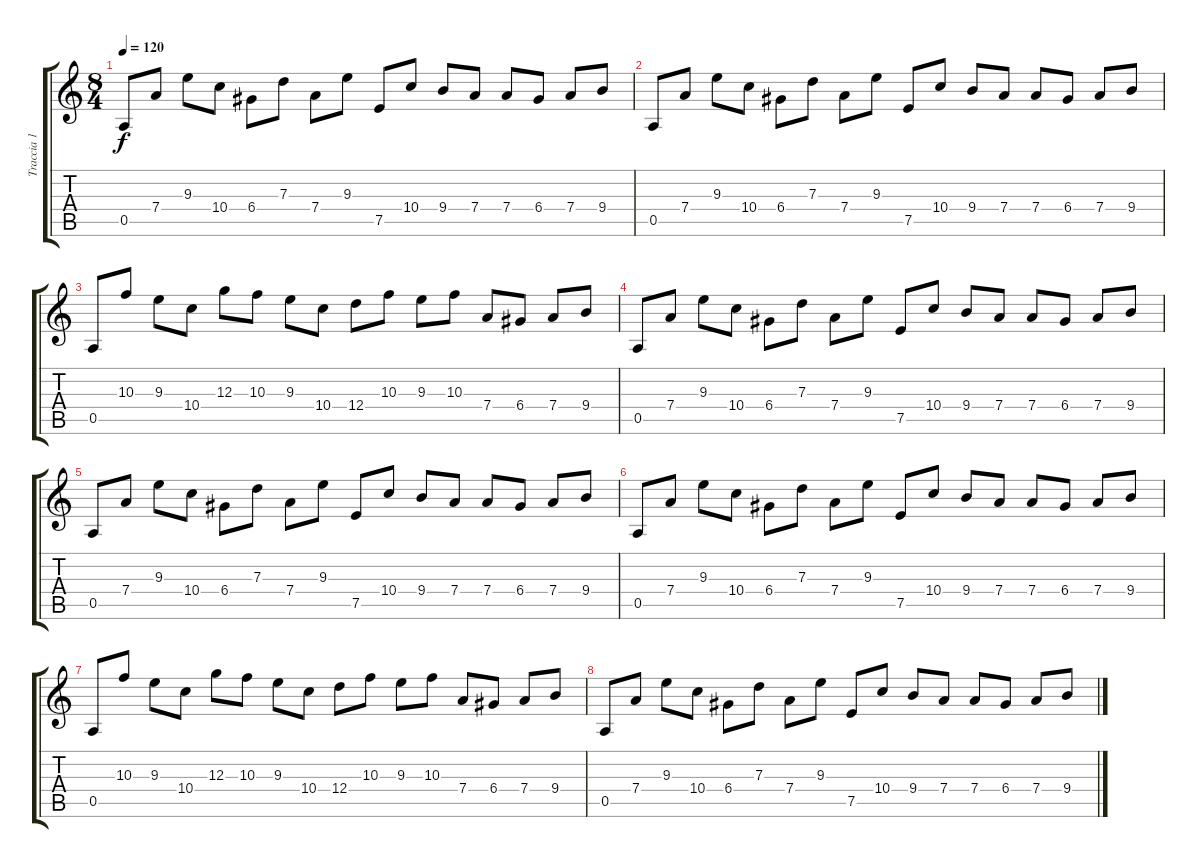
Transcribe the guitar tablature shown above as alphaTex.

\track ("Traccia 1" "Traccia 1") {instrument distortionguitar}
\staff {score tabs}
\tuning (E4 B3 G3 D3 A2 E2) {hide}
\ts (8 4)
\tempo 120
\clef g2
\ks c
0.5.8{dy f instrument distortionguitar} 7.4.8 9.3.8 10.4.8 6.4.8 7.3.8 7.4.8 9.3.8 7.5.8 10.4.8 9.4.8 7.4.8 7.4.8 6.4.8 7.4.8 9.4.8 |
0.5.8 7.4.8 9.3.8 10.4.8 6.4.8 7.3.8 7.4.8 9.3.8 7.5.8 10.4.8 9.4.8 7.4.8 7.4.8 6.4.8 7.4.8 9.4.8 |
0.5.8 10.3.8 9.3.8 10.4.8 12.3.8 10.3.8 9.3.8 10.4.8 12.4.8 10.3.8 9.3.8 10.3.8 7.4.8 6.4.8 7.4.8 9.4.8 |
0.5.8 7.4.8 9.3.8 10.4.8 6.4.8 7.3.8 7.4.8 9.3.8 7.5.8 10.4.8 9.4.8 7.4.8 7.4.8 6.4.8 7.4.8 9.4.8 |
0.5.8 7.4.8 9.3.8 10.4.8 6.4.8 7.3.8 7.4.8 9.3.8 7.5.8 10.4.8 9.4.8 7.4.8 7.4.8 6.4.8 7.4.8 9.4.8 |
0.5.8 7.4.8 9.3.8 10.4.8 6.4.8 7.3.8 7.4.8 9.3.8 7.5.8 10.4.8 9.4.8 7.4.8 7.4.8 6.4.8 7.4.8 9.4.8 |
0.5.8 10.3.8 9.3.8 10.4.8 12.3.8 10.3.8 9.3.8 10.4.8 12.4.8 10.3.8 9.3.8 10.3.8 7.4.8 6.4.8 7.4.8 9.4.8 |
0.5.8 7.4.8 9.3.8 10.4.8 6.4.8 7.3.8 7.4.8 9.3.8 7.5.8 10.4.8 9.4.8 7.4.8 7.4.8 6.4.8 7.4.8 9.4.8
